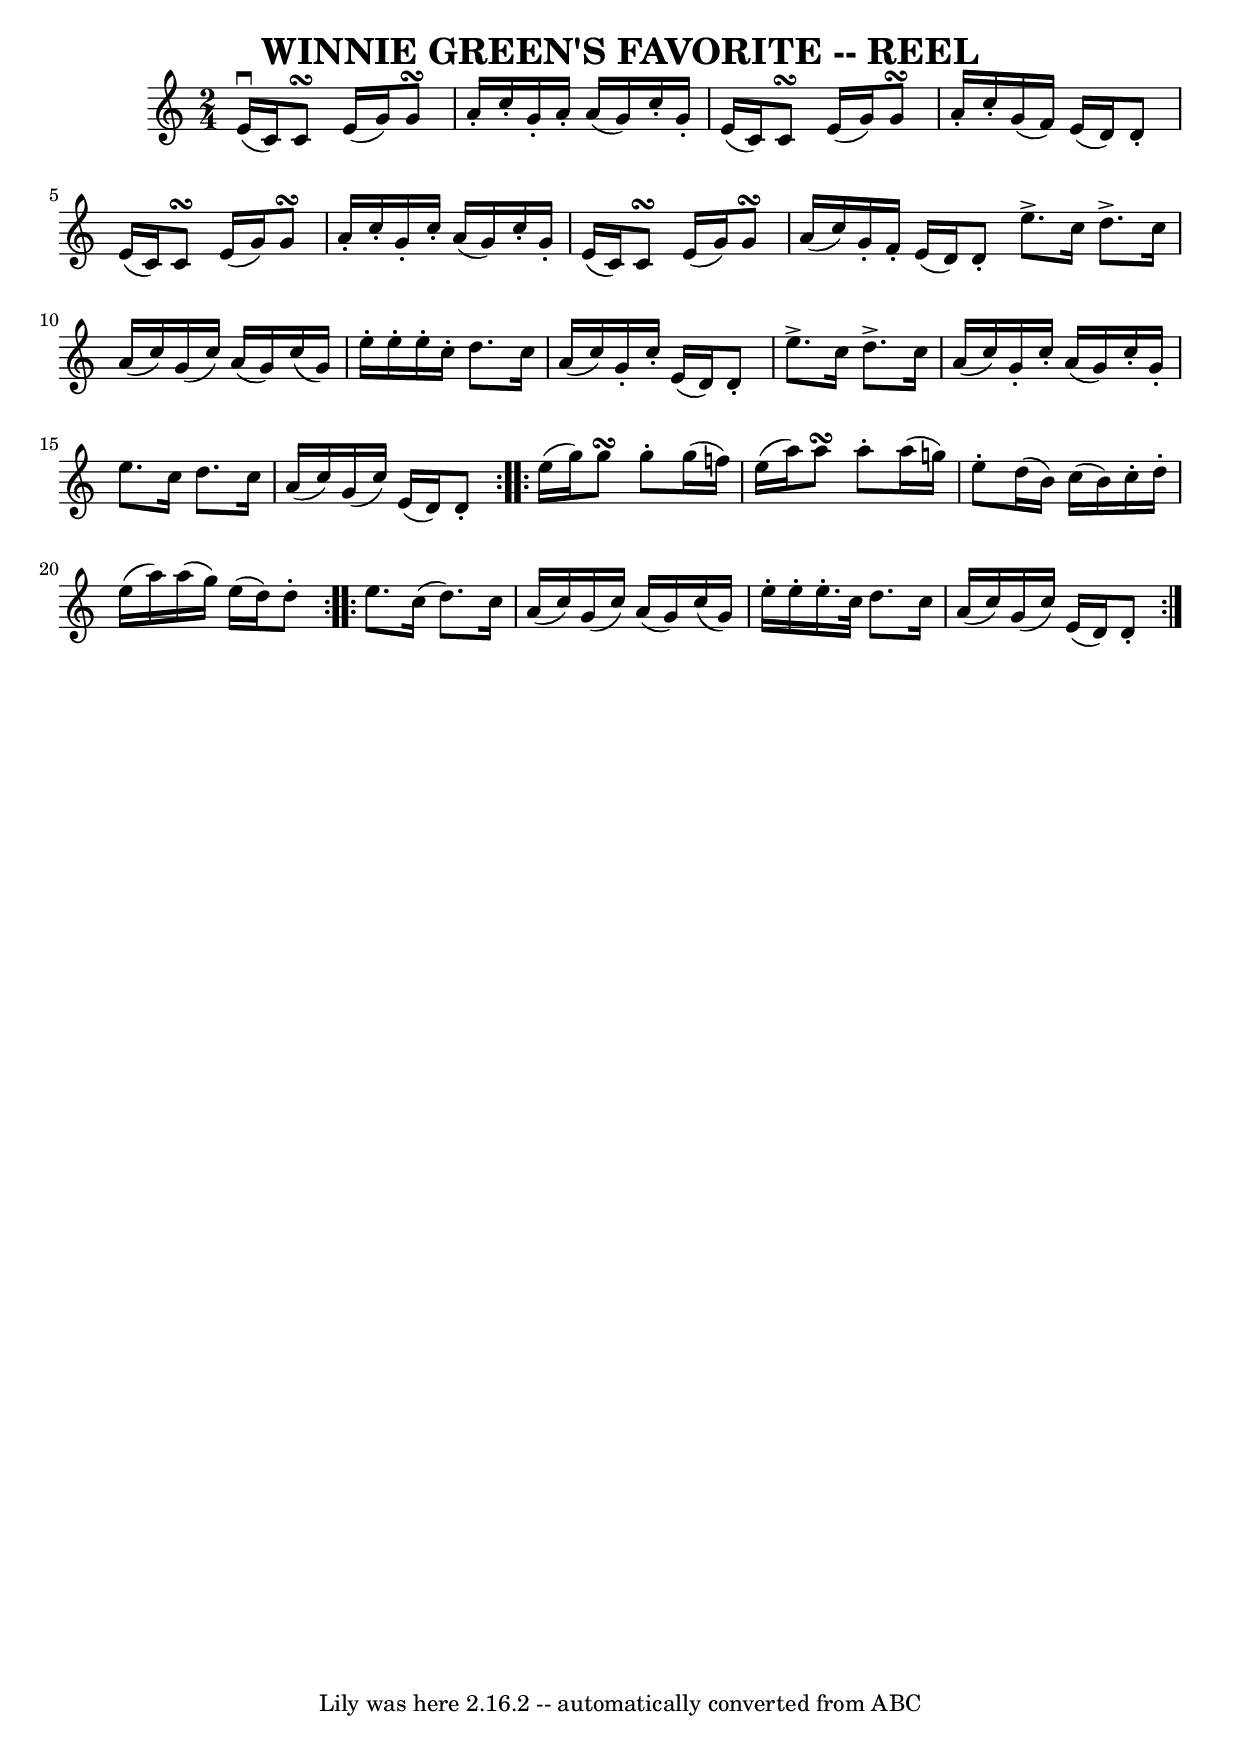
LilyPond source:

\version "2.16.2"
\include "Mammoth.ily"
\header {
  %% book = "Ryan's Mammoth Collection of Fiddle Tunes"
  crossRefNumber = "1"
  footnotes = ""
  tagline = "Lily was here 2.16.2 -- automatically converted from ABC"
  title = "WINNIE GREEN'S FAVORITE -- REEL"

}
voicedefault =  {


  \time 2/4 
  \key c \major
  e'16^\downbow(c'16) c'8\turn e'16 (   g'16) g'8\turn     |
  a'16-. c''16-. g'16-. a'16-. a'16 (g'16) c''16-. g'16-.   |
  e'16 (c'16) c'8\turn       e'16 (g'16) g'8\turn     |
  a'16-. c''16-. g'16 (f'16) e'16 (d'16) d'8-.   |
  e'16 (c'16) c'8\turn       e'16 (g'16) g'8\turn     |
  a'16-. c''16-. g'16-. c''16-. a'16 (g'16) c''16-. g'16-.   |
  e'16 (c'16)      c'8\turn e'16 (g'16) g'8\turn     |
  a'16 (c''16)      g'16-. f'16-. e'16 (d'16) d'8-.   \bar " |."     

  \repeat volta 2 {     e''8.^\accent c''16 d''8.^\accent c''16      |
    a'16 (c''16) g'16 (c''16) a'16 (g'16) c''16 (g'16)   |
    e''16-. e''16-. e''16-. c''16-. d''8.         c''16     |
    a'16 (c''16) g'16-. c''16-. e'16 (d'16)      d'8-.    |
    e''8.^\accent c''16 d''8.^\accent c''16     |
    a'16 (c''16) g'16-. c''16-. a'16 (g'16) c''16-. g'16-.   |
    e''8. c''16 d''8. c''16    |
    a'16 (
    c''16) g'16 (c''16) e'16 (d'16) d'8-.   
  }     

  \repeat volta 2 {
    e''16 (g''16) g''8\turn g''8-. g''16 (     f''!16)    |
    e''16 (a''16) a''8\turn a''8-. a''16 (     g''!16)    |
    e''8-. d''16 (b'16) c''16 (b'16)        c''16-. d''16-.    |
    e''16 (a''16) a''16 (g''16)   
    e''16 (d''16) d''8-.   
  }     
  \repeat volta 2 {
    e''8. c''16 (     d''8.) c''16     |
    a'16 (c''16) g'16 (c''16) a'16 (g'16) c''16 (g'16)   |
    e''16-. e''16-. e''16.-.       c''32 d''8. c''16     |
    a'16 (c''16) g'16 (c''16)  
    e'16 (d'16) d'8-.   
  }

}

\score{
  <<

    \context Staff="default"
    {
      \voicedefault 
      
    }

  >>
  \layout {
    
  }
  \midi {
  }

}
